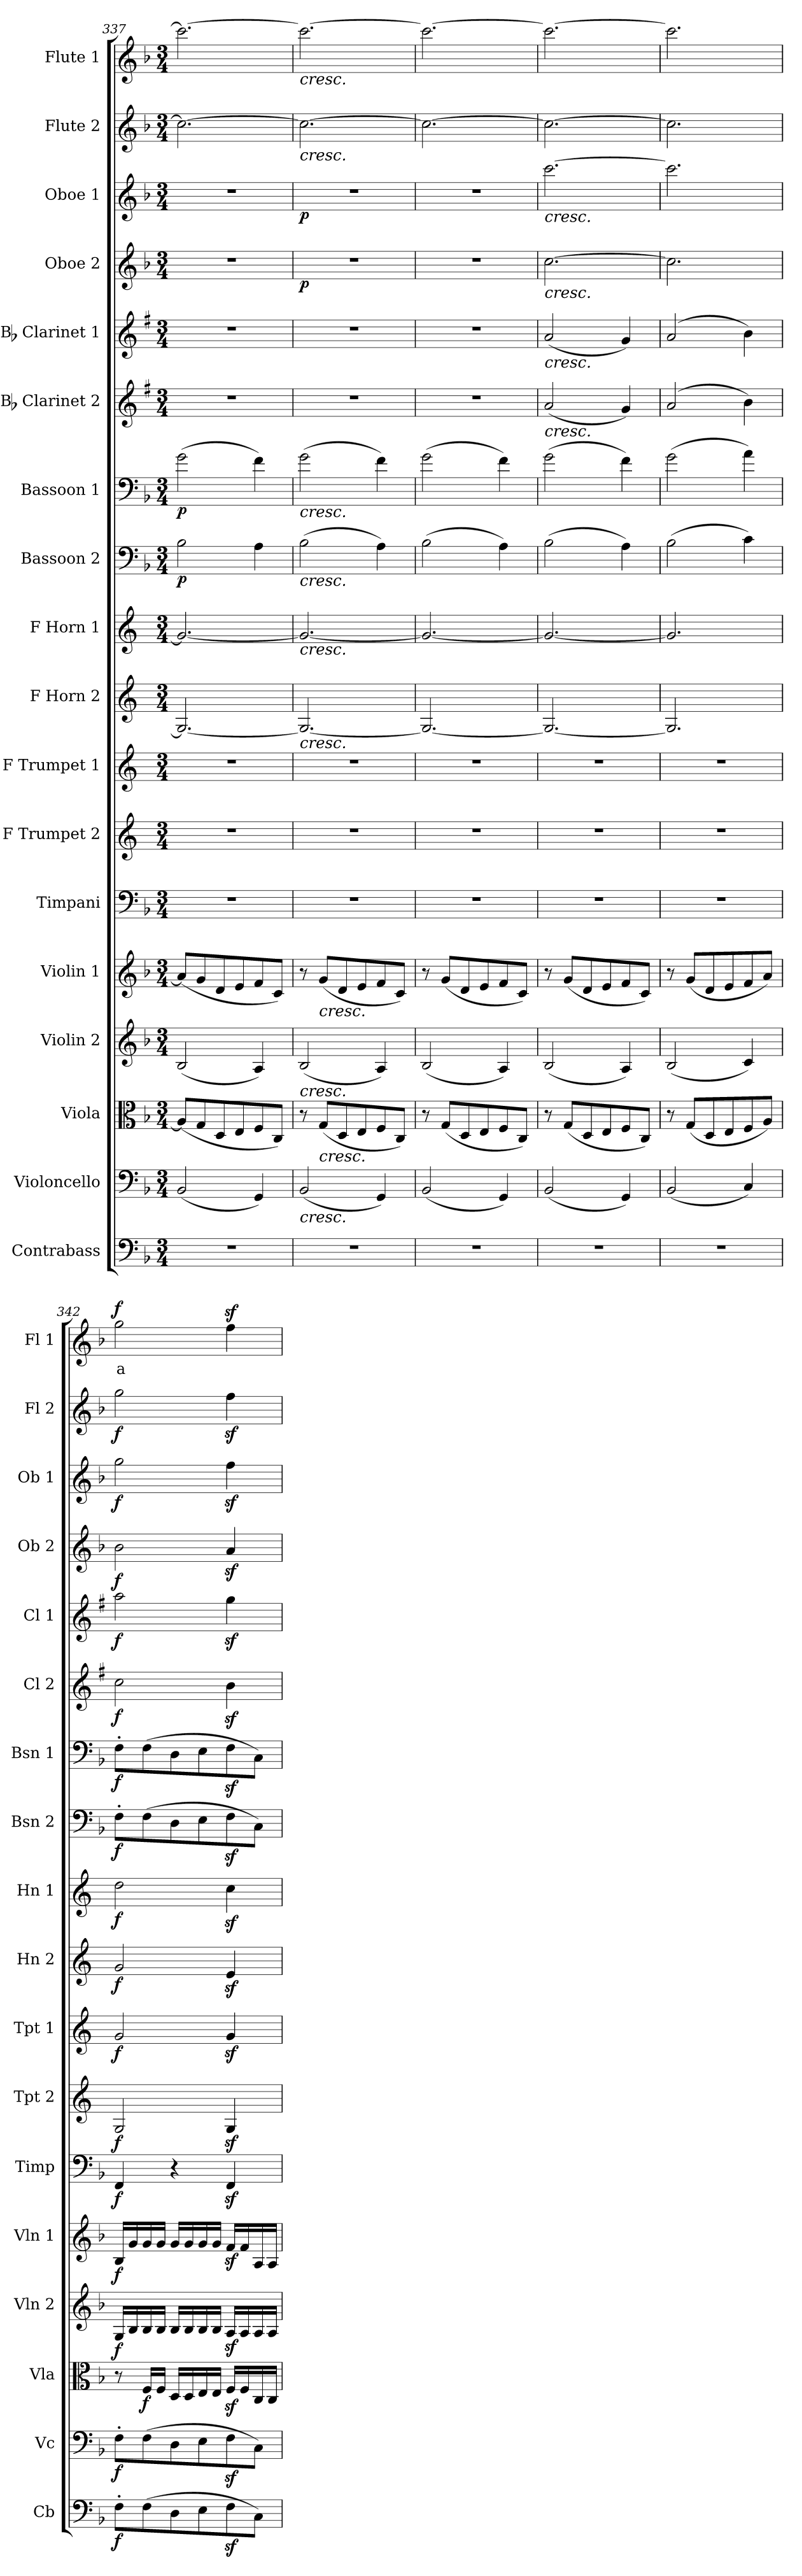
**kern	**dynam	**kern	**dynam	**kern	**dynam	**kern	**dynam	**kern	**dynam	**kern	**dynam	**kern	**dynam	**kern	**dynam	**kern	**dynam	**kern	**dynam	**kern	**dynam	**kern	**dynam	**kern	**dynam	**kern	**dynam	**kern	**dynam	**kern	**dynam	**kern	**dynam	**kern	**text	**dynam
*part18	*part18	*part17	*part17	*part16	*part16	*part15	*part15	*part14	*part14	*part13	*part13	*part12	*part12	*part11	*part11	*part10	*part10	*part9	*part9	*part8	*part8	*part7	*part7	*part6	*part6	*part5	*part5	*part4	*part4	*part3	*part3	*part2	*part2	*part1	*part1	*part1
*staff18	*staff18	*staff17	*staff17	*staff16	*staff16	*staff15	*staff15	*staff14	*staff14	*staff13	*staff13	*staff12	*staff12	*staff11	*staff11	*staff10	*staff10	*staff9	*staff9	*staff8	*staff8	*staff7	*staff7	*staff6	*staff6	*staff5	*staff5	*staff4	*staff4	*staff3	*staff3	*staff2	*staff2	*staff1	*staff1	*staff1
*I"Contrabass	*	*I"Violoncello	*	*I"Viola	*	*I"Violin 2	*	*I"Violin 1	*	*I"Timpani	*	*I"F Trumpet 2	*	*I"F Trumpet 1	*	*I"F Horn 2	*	*I"F Horn 1	*	*I"Bassoon 2	*	*I"Bassoon 1	*	*I"Bb Clarinet 2	*	*I"Bb Clarinet 1	*	*I"Oboe 2	*	*I"Oboe 1	*	*I"Flute 2	*	*I"Flute 1	*	*
*I'Cb	*	*I'Vc	*	*I'Vla	*	*I'Vln 2	*	*I'Vln 1	*	*I'Timp	*	*I'Tpt 2	*	*I'Tpt 1	*	*I'Hn 2	*	*I'Hn 1	*	*I'Bsn 2	*	*I'Bsn 1	*	*I'Cl 2	*	*I'Cl 1	*	*I'Ob 2	*	*I'Ob 1	*	*I'Fl 2	*	*I'Fl 1	*	*
!!LO:PB:g=z
*clefF4	*	*clefF4	*	*clefC3	*	*clefG2	*	*clefG2	*	*clefF4	*	*clefG2	*	*clefG2	*	*clefG2	*	*clefG2	*	*clefF4	*	*clefF4	*	*clefG2	*	*clefG2	*	*clefG2	*	*clefG2	*	*clefG2	*	*clefG2	*	*
*ITrd7c12	*	*	*	*	*	*	*	*	*	*	*	*ITrd-3c-5	*	*ITrd-3c-5	*	*ITrd4c7	*	*ITrd4c7	*	*	*	*	*	*ITrd1c2	*	*ITrd1c2	*	*	*	*	*	*	*	*	*	*
*k[b-]	*	*k[b-]	*	*k[b-]	*	*k[b-]	*	*k[b-]	*	*k[b-]	*	*k[b-]	*	*k[b-]	*	*k[b-]	*	*k[b-]	*	*k[b-]	*	*k[b-]	*	*k[b-]	*	*k[b-]	*	*k[b-]	*	*k[b-]	*	*k[b-]	*	*k[b-]	*	*
*M3/4	*	*M3/4	*	*M3/4	*	*M3/4	*	*M3/4	*	*M3/4	*	*M3/4	*	*M3/4	*	*M3/4	*	*M3/4	*	*M3/4	*	*M3/4	*	*M3/4	*	*M3/4	*	*M3/4	*	*M3/4	*	*M3/4	*	*M3/4	*	*
=337	=337	=337	=337	=337	=337	=337	=337	=337	=337	=337	=337	=337	=337	=337	=337	=337	=337	=337	=337	=337	=337	=337	=337	=337	=337	=337	=337	=337	=337	=337	=337	=337	=337	=337	=337	=337
!	!	!	!	!	!	!	!	!	!	!	!	!	!	!	!	!	!	!	!	!	!LO:DY:b	!	!LO:DY:b	!	!	!	!	!	!	!	!	!	!	!	!	!
2.r	.	(2BB-/	.	(8A/L]	.	(2B-/	.	(8a/L]	.	2.r	.	2.r	.	2.r	.	2.C/_	.	2.c/_	.	2B-\	p	(2g\	p	2.r	.	2.r	.	2.r	.	2.r	.	2.cc\_	.	2.ccc\_	.	.
.	.	.	.	8G/	.	.	.	8g/	.	.	.	.	.	.	.	.	.	.	.	.	.	.	.	.	.	.	.	.	.	.	.	.	.	.	.	.
.	.	.	.	8D/	.	.	.	8d/	.	.	.	.	.	.	.	.	.	.	.	.	.	.	.	.	.	.	.	.	.	.	.	.	.	.	.	.
.	.	.	.	8E/	.	.	.	8e/	.	.	.	.	.	.	.	.	.	.	.	.	.	.	.	.	.	.	.	.	.	.	.	.	.	.	.	.
.	.	4GG/)	.	8F/	.	4A/)	.	8f/	.	.	.	.	.	.	.	.	.	.	.	4A\	.	4f\)	.	.	.	.	.	.	.	.	.	.	.	.	.	.
.	.	.	.	8C/J)	.	.	.	8c/J)	.	.	.	.	.	.	.	.	.	.	.	.	.	.	.	.	.	.	.	.	.	.	.	.	.	.	.	.
=338	=338	=338	=338	=338	=338	=338	=338	=338	=338	=338	=338	=338	=338	=338	=338	=338	=338	=338	=338	=338	=338	=338	=338	=338	=338	=338	=338	=338	=338	=338	=338	=338	=338	=338	=338	=338
!	!	!	!	!	!	!	!	!	!	!	!	!	!	!	!	!	!	!	!	!	!	!	!	!	!	!	!	!	!	!	!	!	!	!LO:TX:b:i:t=cresc.	!	!
!	!	!	!	!	!	!	!	!	!	!	!	!	!	!	!	!	!	!	!	!	!	!	!	!	!	!	!	!	!	!	!	!LO:TX:b:i:t=cresc.	!	!	!	!
!	!	!	!	!	!	!	!	!	!	!	!	!	!	!	!	!	!	!	!	!	!	!LO:TX:b:i:t=cresc.	!	!	!	!	!	!	!	!	!	!	!	!	!	!
!	!	!	!	!	!	!	!	!	!	!	!	!	!	!	!	!	!	!	!	!LO:TX:b:i:t=cresc.	!	!	!	!	!	!	!	!	!	!	!	!	!	!	!	!
!	!	!	!	!	!	!	!	!	!	!	!	!	!	!	!	!	!	!LO:TX:b:i:t=cresc.	!	!	!	!	!	!	!	!	!	!	!	!	!	!	!	!	!	!
!	!	!	!	!	!	!	!	!	!	!	!	!	!	!	!	!LO:TX:b:i:t=cresc.	!	!	!	!	!	!	!	!	!	!	!	!	!	!	!	!	!	!	!	!
!	!	!	!	!	!	!LO:TX:b:i:t=cresc.	!	!	!	!	!	!	!	!	!	!	!	!	!	!	!	!	!	!	!	!	!	!	!	!	!	!	!	!	!	!
!	!	!LO:TX:b:i:t=cresc.	!	!	!	!	!	!	!	!	!	!	!	!	!	!	!	!	!	!	!	!	!	!	!	!	!	!	!	!	!	!	!	!	!	!
!	!	!	!	!	!	!	!	!	!	!	!	!	!	!	!	!	!	!	!	!	!	!	!	!	!	!	!	!	!LO:DY:b	!	!LO:DY:b	!	!	!	!	!
2.r	.	(2BB-/	.	8r	.	(2B-/	.	8r	.	2.r	.	2.r	.	2.r	.	2.C/_	.	2.c/_	.	(2B-\	.	(2g\	.	2.r	.	2.r	.	2.r	p	2.r	p	2.cc\_	.	2.ccc\_	.	.
!	!	!	!	!	!	!	!	!LO:TX:b:i:t=cresc.	!	!	!	!	!	!	!	!	!	!	!	!	!	!	!	!	!	!	!	!	!	!	!	!	!	!	!	!
!	!	!	!	!LO:TX:b:i:t=cresc.	!	!	!	!	!	!	!	!	!	!	!	!	!	!	!	!	!	!	!	!	!	!	!	!	!	!	!	!	!	!	!	!
.	.	.	.	(8G/L	.	.	.	(8g/L	.	.	.	.	.	.	.	.	.	.	.	.	.	.	.	.	.	.	.	.	.	.	.	.	.	.	.	.
.	.	.	.	8D/	.	.	.	8d/	.	.	.	.	.	.	.	.	.	.	.	.	.	.	.	.	.	.	.	.	.	.	.	.	.	.	.	.
.	.	.	.	8E/	.	.	.	8e/	.	.	.	.	.	.	.	.	.	.	.	.	.	.	.	.	.	.	.	.	.	.	.	.	.	.	.	.
.	.	4GG/)	.	8F/	.	4A/)	.	8f/	.	.	.	.	.	.	.	.	.	.	.	4A\)	.	4f\)	.	.	.	.	.	.	.	.	.	.	.	.	.	.
.	.	.	.	8C/J)	.	.	.	8c/J)	.	.	.	.	.	.	.	.	.	.	.	.	.	.	.	.	.	.	.	.	.	.	.	.	.	.	.	.
=339	=339	=339	=339	=339	=339	=339	=339	=339	=339	=339	=339	=339	=339	=339	=339	=339	=339	=339	=339	=339	=339	=339	=339	=339	=339	=339	=339	=339	=339	=339	=339	=339	=339	=339	=339	=339
2.r	.	(2BB-/	.	8r	.	(2B-/	.	8r	.	2.r	.	2.r	.	2.r	.	2.C/_	.	2.c/_	.	(2B-\	.	(2g\	.	2.r	.	2.r	.	2.r	.	2.r	.	2.cc\_	.	2.ccc\_	.	.
.	.	.	.	(8G/L	.	.	.	(8g/L	.	.	.	.	.	.	.	.	.	.	.	.	.	.	.	.	.	.	.	.	.	.	.	.	.	.	.	.
.	.	.	.	8D/	.	.	.	8d/	.	.	.	.	.	.	.	.	.	.	.	.	.	.	.	.	.	.	.	.	.	.	.	.	.	.	.	.
.	.	.	.	8E/	.	.	.	8e/	.	.	.	.	.	.	.	.	.	.	.	.	.	.	.	.	.	.	.	.	.	.	.	.	.	.	.	.
.	.	4GG/)	.	8F/	.	4A/)	.	8f/	.	.	.	.	.	.	.	.	.	.	.	4A\)	.	4f\)	.	.	.	.	.	.	.	.	.	.	.	.	.	.
.	.	.	.	8C/J)	.	.	.	8c/J)	.	.	.	.	.	.	.	.	.	.	.	.	.	.	.	.	.	.	.	.	.	.	.	.	.	.	.	.
=340	=340	=340	=340	=340	=340	=340	=340	=340	=340	=340	=340	=340	=340	=340	=340	=340	=340	=340	=340	=340	=340	=340	=340	=340	=340	=340	=340	=340	=340	=340	=340	=340	=340	=340	=340	=340
!	!	!	!	!	!	!	!	!	!	!	!	!	!	!	!	!	!	!	!	!	!	!	!	!	!	!	!	!	!	!LO:TX:b:i:t=cresc.	!	!	!	!	!	!
!	!	!	!	!	!	!	!	!	!	!	!	!	!	!	!	!	!	!	!	!	!	!	!	!	!	!	!	!LO:TX:b:i:t=cresc.	!	!	!	!	!	!	!	!
!	!	!	!	!	!	!	!	!	!	!	!	!	!	!	!	!	!	!	!	!	!	!	!	!	!	!LO:TX:b:i:t=cresc.	!	!	!	!	!	!	!	!	!	!
!	!	!	!	!	!	!	!	!	!	!	!	!	!	!	!	!	!	!	!	!	!	!	!	!LO:TX:b:i:t=cresc.	!	!	!	!	!	!	!	!	!	!	!	!
2.r	.	(2BB-/	.	8r	.	(2B-/	.	8r	.	2.r	.	2.r	.	2.r	.	2.C/_	.	2.c/_	.	(2B-\	.	(2g\	.	(2g/	.	(2g/	.	[2.cc\	.	[2.ccc\	.	2.cc\_	.	2.ccc\_	.	.
.	.	.	.	(8G/L	.	.	.	(8g/L	.	.	.	.	.	.	.	.	.	.	.	.	.	.	.	.	.	.	.	.	.	.	.	.	.	.	.	.
.	.	.	.	8D/	.	.	.	8d/	.	.	.	.	.	.	.	.	.	.	.	.	.	.	.	.	.	.	.	.	.	.	.	.	.	.	.	.
.	.	.	.	8E/	.	.	.	8e/	.	.	.	.	.	.	.	.	.	.	.	.	.	.	.	.	.	.	.	.	.	.	.	.	.	.	.	.
.	.	4GG/)	.	8F/	.	4A/)	.	8f/	.	.	.	.	.	.	.	.	.	.	.	4A\)	.	4f\)	.	4f/)	.	4f/)	.	.	.	.	.	.	.	.	.	.
.	.	.	.	8C/J)	.	.	.	8c/J)	.	.	.	.	.	.	.	.	.	.	.	.	.	.	.	.	.	.	.	.	.	.	.	.	.	.	.	.
=341	=341	=341	=341	=341	=341	=341	=341	=341	=341	=341	=341	=341	=341	=341	=341	=341	=341	=341	=341	=341	=341	=341	=341	=341	=341	=341	=341	=341	=341	=341	=341	=341	=341	=341	=341	=341
2.r	.	(2BB-/	.	8r	.	(2B-/	.	8r	.	2.r	.	2.r	.	2.r	.	2.C/]	.	2.c/]	.	(2B-\	.	(2g\	.	(2g/	.	(2g/	.	2.cc\]	.	2.ccc\]	.	2.cc\]	.	2.ccc\]	.	.
.	.	.	.	(8G/L	.	.	.	(8g/L	.	.	.	.	.	.	.	.	.	.	.	.	.	.	.	.	.	.	.	.	.	.	.	.	.	.	.	.
.	.	.	.	8D/	.	.	.	8d/	.	.	.	.	.	.	.	.	.	.	.	.	.	.	.	.	.	.	.	.	.	.	.	.	.	.	.	.
.	.	.	.	8E/	.	.	.	8e/	.	.	.	.	.	.	.	.	.	.	.	.	.	.	.	.	.	.	.	.	.	.	.	.	.	.	.	.
.	.	4C/)	.	8F/	.	4c/)	.	8f/	.	.	.	.	.	.	.	.	.	.	.	4c\)	.	4a\)	.	4a\)	.	4a\)	.	.	.	.	.	.	.	.	.	.
.	.	.	.	8A/J)	.	.	.	8a/J)	.	.	.	.	.	.	.	.	.	.	.	.	.	.	.	.	.	.	.	.	.	.	.	.	.	.	.	.
=342	=342	=342	=342	=342	=342	=342	=342	=342	=342	=342	=342	=342	=342	=342	=342	=342	=342	=342	=342	=342	=342	=342	=342	=342	=342	=342	=342	=342	=342	=342	=342	=342	=342	=342	=342	=342
!	!LO:DY:b	!	!LO:DY:b	!	!	!	!LO:DY:b	!	!LO:DY:b	!	!LO:DY:b	!	!LO:DY:b	!	!LO:DY:b	!	!LO:DY:b	!	!LO:DY:b	!	!LO:DY:b	!	!LO:DY:b	!	!LO:DY:b	!	!LO:DY:b	!	!LO:DY:b	!	!LO:DY:b	!	!LO:DY:b	!	!LO:LY:b:color=#FF0000	!LO:DY:b
8FF'\L	f	8F'\L	f	8r	.	16G/LL	f	16B-/LL	f	4FF/	f	2c/	f	2cc/	f	2c/	f	2g\	f	8F'\L	f	8F'\L	f	2b-\	f	2gg\	f	2b-\	f	2gg\	f	2gg\	f	2gg\	a	f
.	.	.	.	.	.	16B-/	.	16g/	.	.	.	.	.	.	.	.	.	.	.	.	.	.	.	.	.	.	.	.	.	.	.	.	.	.	.	.
!	!	!	!	!	!LO:DY:b	!	!	!	!	!	!	!	!	!	!	!	!	!	!	!	!	!	!	!	!	!	!	!	!	!	!	!	!	!	!	!
(8FF\	.	(8F\	.	16F/LL	f	16B-/	.	16g/	.	.	.	.	.	.	.	.	.	.	.	(8F\	.	(8F\	.	.	.	.	.	.	.	.	.	.	.	.	.	.
.	.	.	.	16F/JJ	.	16B-/JJ	.	16g/JJ	.	.	.	.	.	.	.	.	.	.	.	.	.	.	.	.	.	.	.	.	.	.	.	.	.	.	.	.
8DD\	.	8D\	.	16D/LL	.	16B-/LL	.	16g/LL	.	4r	.	.	.	.	.	.	.	.	.	8D\	.	8D\	.	.	.	.	.	.	.	.	.	.	.	.	.	.
.	.	.	.	16D/	.	16B-/	.	16g/	.	.	.	.	.	.	.	.	.	.	.	.	.	.	.	.	.	.	.	.	.	.	.	.	.	.	.	.
8EE\	.	8E\	.	16E/	.	16B-/	.	16g/	.	.	.	.	.	.	.	.	.	.	.	8E\	.	8E\	.	.	.	.	.	.	.	.	.	.	.	.	.	.
.	.	.	.	16E/JJ	.	16B-/JJ	.	16g/JJ	.	.	.	.	.	.	.	.	.	.	.	.	.	.	.	.	.	.	.	.	.	.	.	.	.	.	.	.
8FFz<\	.	8Fz<\	.	16Fz</LL	.	16Az</LL	.	16fz</LL	.	4FFz</	.	4cz</	.	4ccz</	.	4Az</	.	4fz<\	.	8Fz<\	.	8Fz<\	.	4az<\	.	4ffz<\	.	4az</	.	4ffz<\	.	4ffz<\	.	4ffz<\	.	.
.	.	.	.	16F/	.	16A/	.	16f/	.	.	.	.	.	.	.	.	.	.	.	.	.	.	.	.	.	.	.	.	.	.	.	.	.	.	.	.
8CC\J)	.	8C\J)	.	16C/	.	16A/	.	16A/	.	.	.	.	.	.	.	.	.	.	.	8C\J)	.	8C\J)	.	.	.	.	.	.	.	.	.	.	.	.	.	.
.	.	.	.	16C/JJ	.	16A/JJ	.	16A/JJ	.	.	.	.	.	.	.	.	.	.	.	.	.	.	.	.	.	.	.	.	.	.	.	.	.	.	.	.
=	=	=	=	=	=	=	=	=	=	=	=	=	=	=	=	=	=	=	=	=	=	=	=	=	=	=	=	=	=	=	=	=	=	=	=	=
*-	*-	*-	*-	*-	*-	*-	*-	*-	*-	*-	*-	*-	*-	*-	*-	*-	*-	*-	*-	*-	*-	*-	*-	*-	*-	*-	*-	*-	*-	*-	*-	*-	*-	*-	*-	*-
